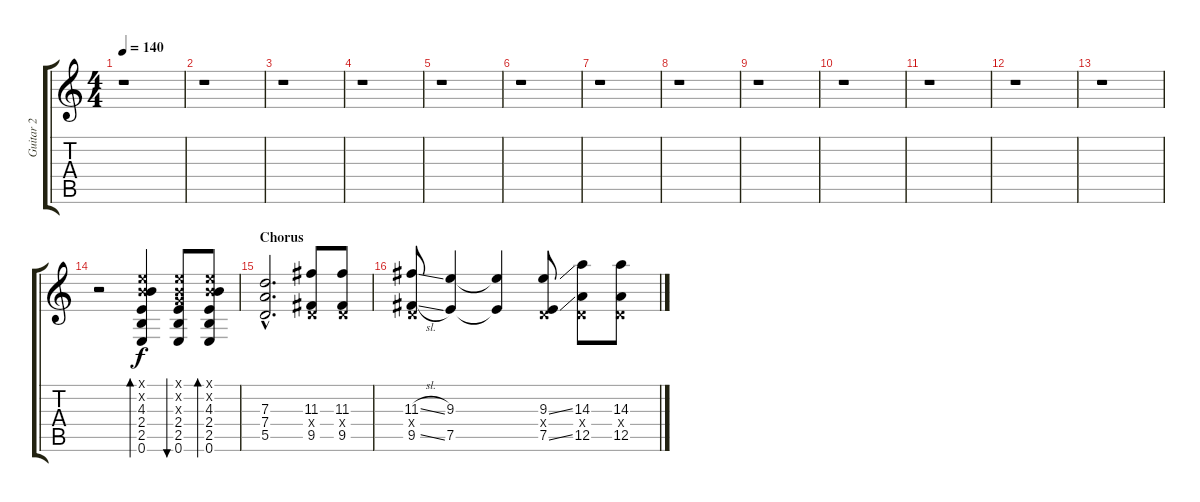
\track ("Guitar 2" "Guitar 2") {instrument overdrivenguitar}
\staff {score tabs}
\tuning (E4 B3 G3 D3 A2 E2) {hide}
\ts (4 4)
\tempo 140
\clef g2
\ks c
r.1{dy f} |
r.1 |
r.1 |
r.1 |
r.1 |
r.1 |
r.1 |
r.1 |
r.1 |
r.1 |
r.1 |
r.1 |
r.1 |
r.2 (0.1{x} 0.2{x} 4.3 2.4 2.5 0.6).4{bd 60} (0.1{x} 0.2{x} 0.3{x} 2.4 2.5 0.6).8{bu 60} (0.1{x} 0.2{x} 4.3 2.4 2.5 0.6).8{bd 60} |
\section ("" "Chorus")
(7.3{hac} 7.4{hac} 5.5{hac}).2{d} (11.3 0.4{x} 9.5).8 (11.3 0.4{x} 9.5).8 |
(11.3{sl} 0.4{x} 9.5{sl}).8 (9.3 7.5).4 (9.3{t} 7.5{t}).4 (9.3{ss} 0.4{x} 7.5{ss}).8 (14.3 0.4{x} 12.5).8 (14.3 0.4{x} 12.5).8
